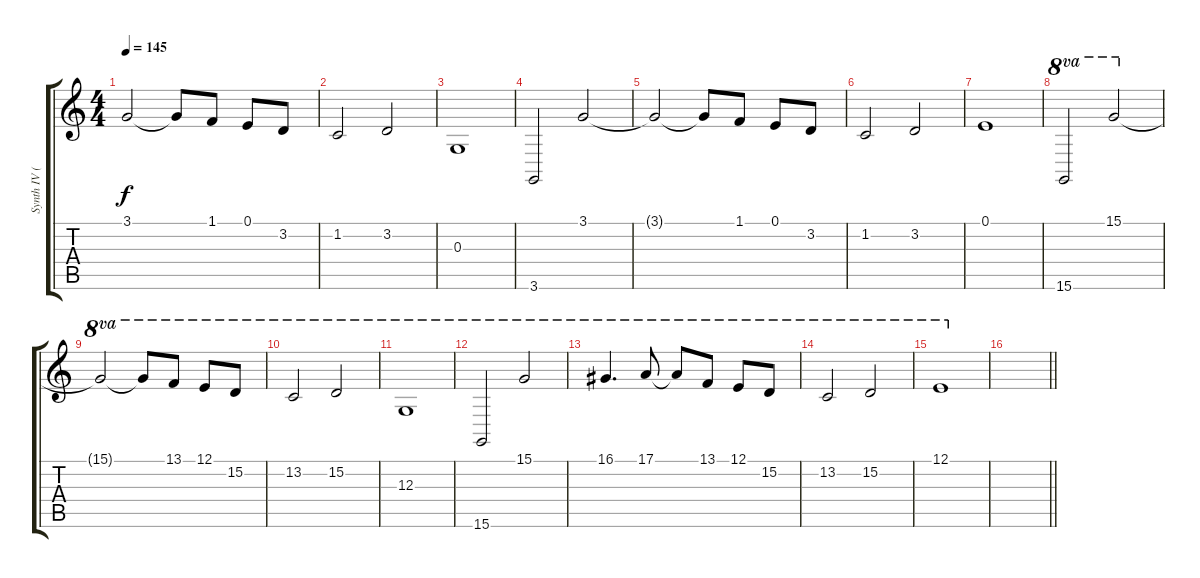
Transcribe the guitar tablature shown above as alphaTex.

\track ("Synth IV (Kotobuki Tsumugi)" "Synth IV (") {instrument tubularbells}
\staff {score tabs}
\tuning (E4 B3 G3 D3 A2 E2) {hide}
\ts (4 4)
\tempo 145
\clef g2
\ks c
3.1{t}.2{dy f} 3.1{t}.8 1.1.8 0.1.8 3.2.8 |
1.2.2 3.2.2 |
0.3.1 |
3.6.2 3.1.2 |
3.1{t}.2 3.1{t}.8 1.1.8 0.1.8 3.2.8 |
1.2.2 3.2.2 |
0.1.1 |
15.6.2{ot 8va} 15.1.2{ot 8va} |
15.1{t}.2{ot 8va} 15.1{t}.8{ot 8va} 13.1.8{ot 8va} 12.1.8{ot 8va} 15.2.8{ot 8va} |
13.2.2{ot 8va} 15.2.2{ot 8va} |
12.3.1{ot 8va} |
15.6.2{ot 8va} 15.1.2{ot 8va} |
16.1.4{d ot 8va} 17.1.8{ot 8va} 17.1{t}.8{ot 8va} 13.1.8{ot 8va} 12.1.8{ot 8va} 15.2.8{ot 8va} |
13.2.2{ot 8va} 15.2.2{ot 8va} |
12.1.1{ot 8va} |
\barLineRight lightlight
